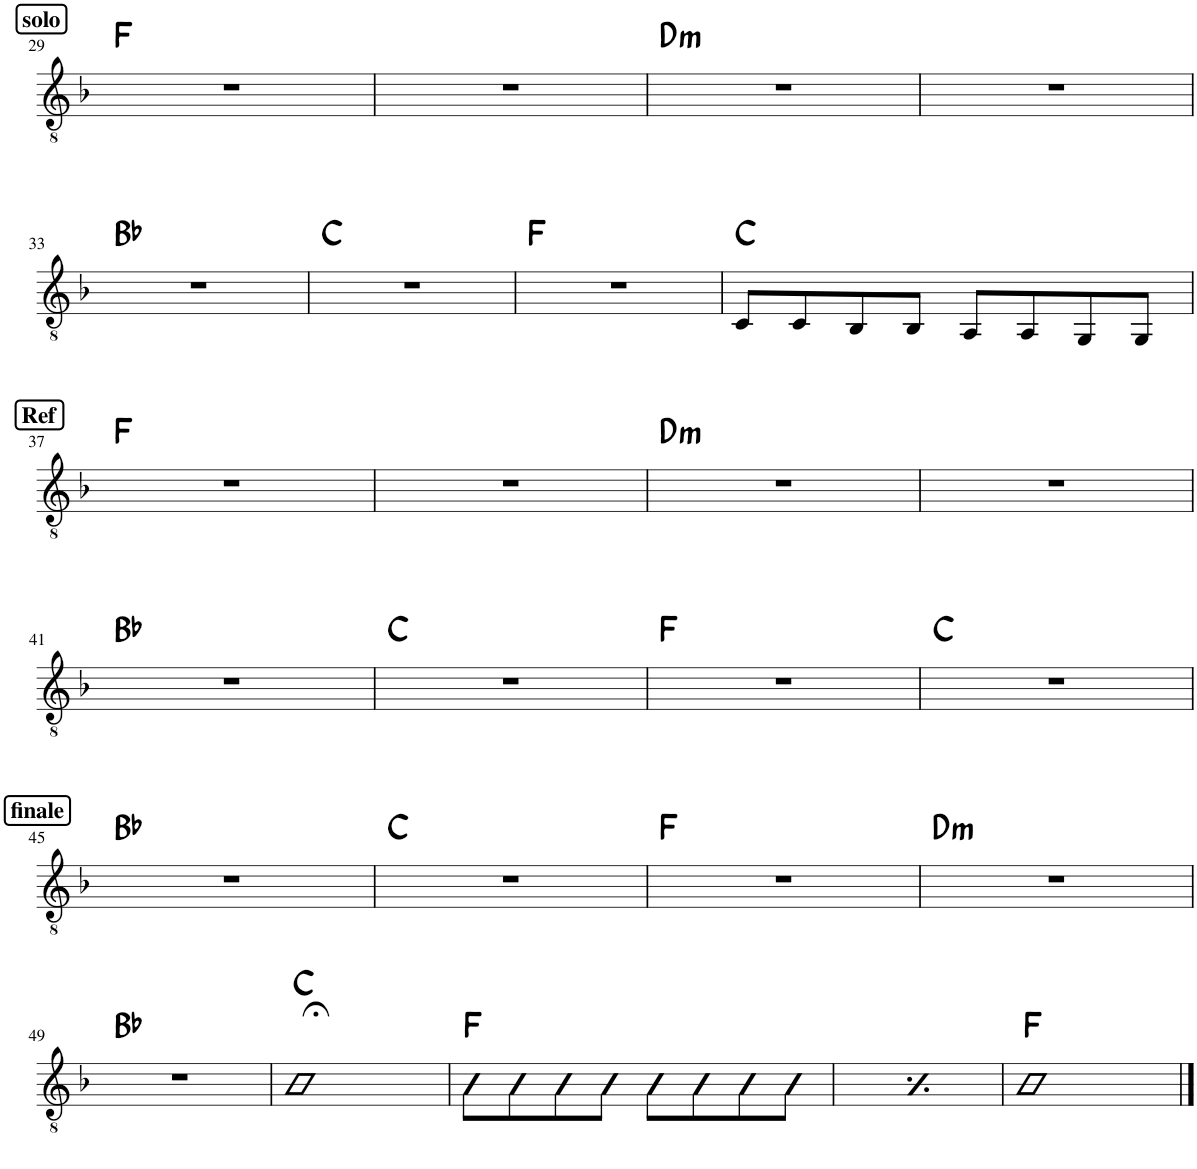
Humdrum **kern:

**kern	**harte
*part1	*part1
*staff1	*
*I"Classical Guitar	*
*I'Guit.	*
!!LO:PB:g=z
*clefGv2	*
*k[b-]	*
*M4/4	*
!!LO:REH:place=s1:a:B:cj:fs=11:t=solo
=29	=29
1r	F:maj
=30	=30
1r	.
=31	=31
!	!LO:H:kt=m
1r	D:min
=32	=32
1r	.
!!LO:LB:g=z
=33	=33
1r	Bb:maj
=34	=34
1r	C:maj
=35	=35
1r	F:maj
=36	=36
8C/L	C:maj
8C/	.
8BB-/	.
8BB-/J	.
8AA/L	.
8AA/	.
8GG/	.
8GG/J	.
!!LO:LB:g=z
!!LO:REH:place=s1:a:B:cj:fs=11:t=Ref
=37	=37
1r	F:maj
=38	=38
1r	.
=39	=39
!	!LO:H:kt=m
1r	D:min
=40	=40
1r	.
!!LO:LB:g=z
=41	=41
1r	Bb:maj
=42	=42
1r	C:maj
=43	=43
1r	F:maj
=44	=44
1r	C:maj
!!LO:LB:g=z
!!LO:REH:place=s1:a:B:cj:fs=11:t=finale
=45	=45
1r	Bb:maj
=46	=46
1r	C:maj
=47	=47
1r	F:maj
=48	=48
!	!LO:H:kt=m
1r	D:min
!!LO:LB:g=z
=49	=49
1r	Bb:maj
=50	=50
1c;<	C:maj
=51	=51
8F\L	F:maj
8F\	.
8F\	.
8F\J	.
8F\L	.
8F\	.
8F\	.
8F\J	.
=52	=52
8F\L	F:maj
8F\	.
8F\	.
8F\J	.
8F\L	.
8F\	.
8F\	.
8F\J	.
=53	=53
1c	F:maj
==	==
*-	*-
